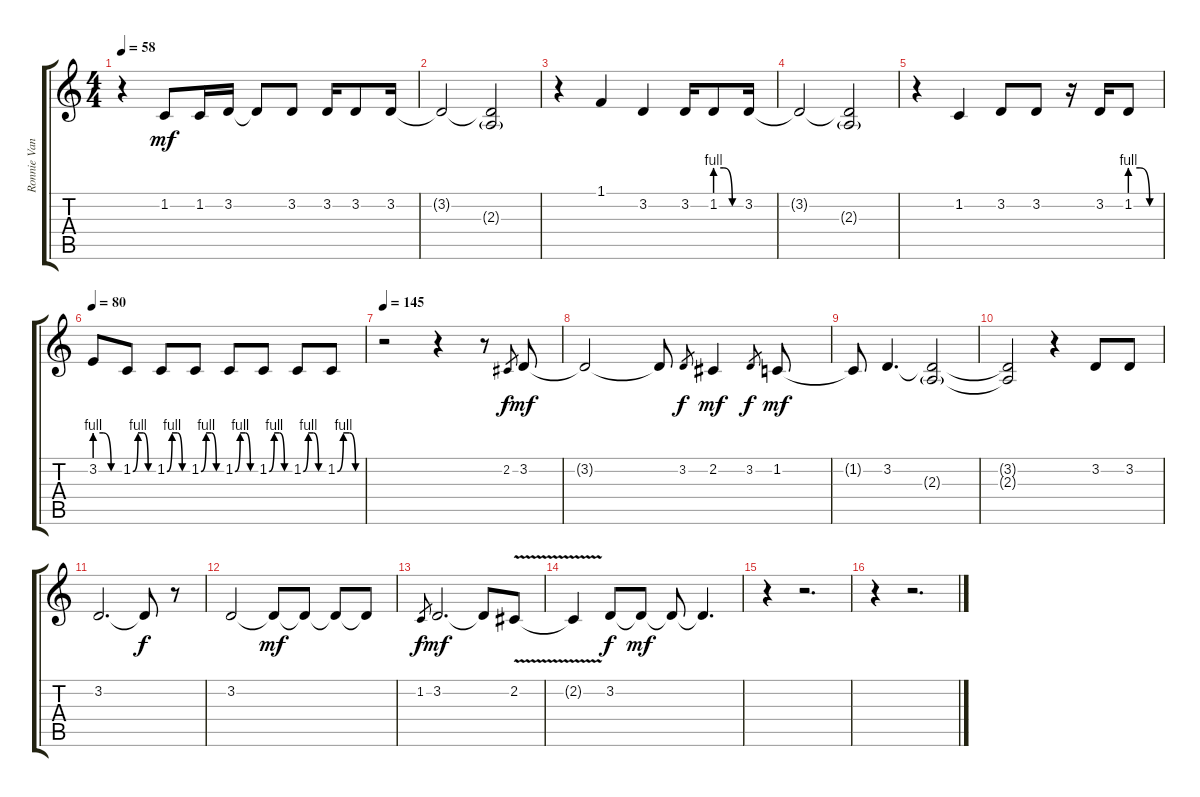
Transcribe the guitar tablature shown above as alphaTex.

\track ("Ronnie Van Zant (Lead Vocals)" "Ronnie Van") {instrument lead2sawtooth}
\staff {score tabs}
\tuning (E4 B3 G3 D3 A2 E2) {hide}
\ts (4 4)
\tempo 58
\clef g2
\ks c
r.4{dy mf} 1.2.8 1.2.16 3.2.16 3.2{t}.8 3.2.8 3.2.16 3.2.8 3.2.16 |
3.2{t}.2 (3.2{t} 2.3{g}).2 |
r.4 1.1.4 3.2.4 3.2.16 1.2{be (custom 0 4 20 4 40 0 60 0)}.8 3.2.16 |
3.2{t}.2 (3.2{t} 2.3{g}).2 |
r.4 1.2.4 3.2.8 3.2.8 r.16 3.2.16 1.2{be (custom 0 4 20 4 40 0 60 0)}.8 |
\tempo 80
3.2{be (custom 0 4 20 4 40 0 60 0)}.8 1.2{be (custom 0 0 15 4 30 4 45 0 60 0)}.8 1.2{be (custom 0 0 15 4 30 4 45 0 60 0)}.8 1.2{be (custom 0 0 15 4 30 4 45 0 60 0)}.8 1.2{be (custom 0 0 15 4 30 4 45 0 60 0)}.8 1.2{be (custom 0 0 15 4 30 4 45 0 60 0)}.8 1.2{be (custom 0 0 15 4 30 4 45 0 60 0)}.8 1.2{be (custom 0 0 15 4 30 4 45 0 60 0)}.8 |
\tempo 145
r.2 r.4 r.8 2.2.8{gr dy f} 3.2.8{dy mf} |
3.2{t}.2 3.2{t}.8 3.2.8{gr dy f} 2.2.4{dy mf} 3.2.8{gr dy f} 1.2.8{dy mf} |
1.2{t}.8 3.2.4{d} (3.2{t} 2.3{g}).2 |
(3.2{t} 2.3{t}).2 r.4 3.2.8 3.2.8 |
3.2.2{d} 3.2{t}.8{dy f} r.8 |
3.2.2 3.2{t}.8{dy mf} 3.2{t}.8 3.2{t}.8 3.2{t}.8 |
1.2.8{gr dy f} 3.2.2{d dy mf} 3.2{t}.8 2.2{v}.8 |
2.2{t}.4 3.2.8{dy f} 3.2{t}.8{dy mf} 3.2{t}.8 3.2{t}.4{d} |
r.4 r.2{d} |
r.4 r.2{d}
